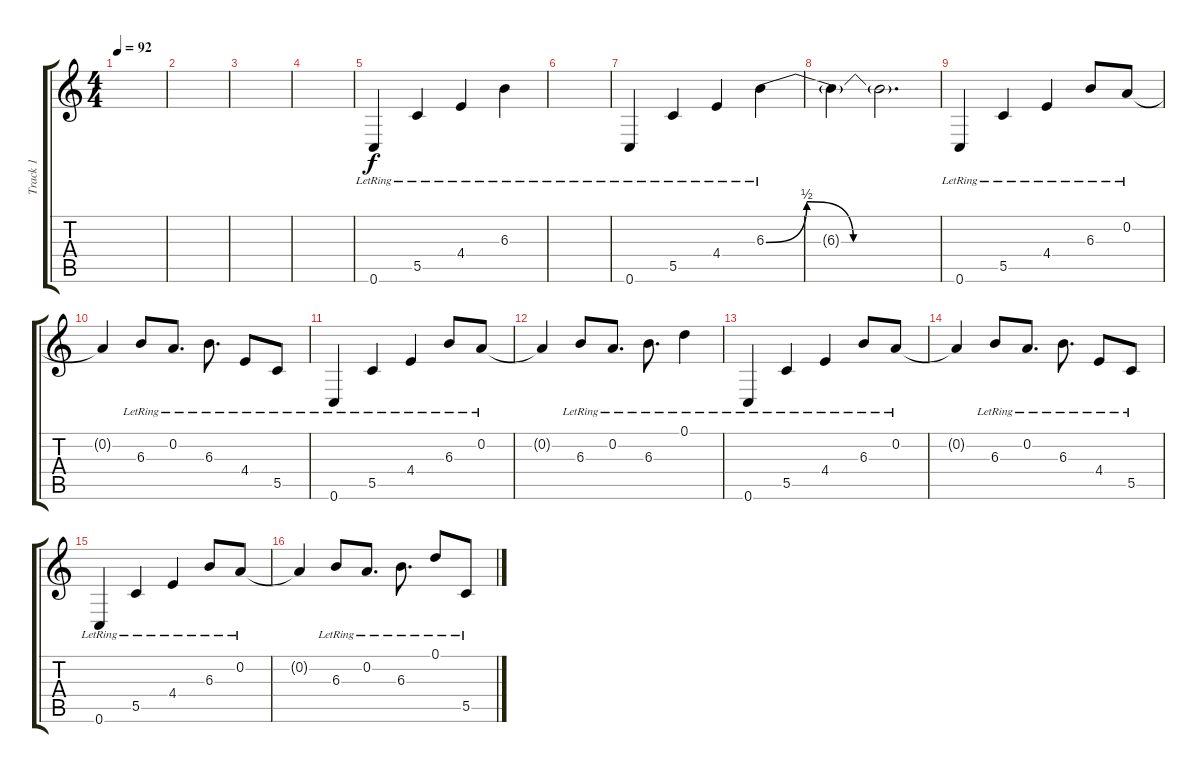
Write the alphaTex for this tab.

\track ("Track 1" "Track 1") {instrument electricguitarjazz}
\staff {score tabs}
\tuning (D4 A3 F3 C3 G2 C2) {hide}
\ts (4 4)
\tempo 92
\clef g2
\ks c
|
|
|
|
0.6{lr}.4{dy f} 5.5{lr}.4 4.4{lr}.4 6.3{lr}.4 |
|
0.6{lr}.4 5.5{lr}.4 4.4{lr}.4 6.3{be (custom 0 0 14 2 30 0 60 0) lr}.4 |
6.3{t}.4 6.3{t}.2{d} |
0.6{lr}.4 5.5{lr}.4 4.4{lr}.4 6.3{lr}.8 0.2{lr}.8 |
0.2{t}.4 6.3{lr}.8 0.2{lr}.8{d} 6.3{lr}.8{d} 4.4{lr}.8 5.5{lr}.8 |
0.6{lr}.4 5.5{lr}.4 4.4{lr}.4 6.3{lr}.8 0.2{lr}.8 |
0.2{t}.4 6.3{lr}.8 0.2{lr}.8{d} 6.3{lr}.8{d} 0.1{lr}.4 |
0.6{lr}.4 5.5{lr}.4 4.4{lr}.4 6.3{lr}.8 0.2{lr}.8 |
0.2{t}.4 6.3{lr}.8 0.2{lr}.8{d} 6.3{lr}.8{d} 4.4{lr}.8 5.5{lr}.8 |
0.6{lr}.4 5.5{lr}.4 4.4{lr}.4 6.3{lr}.8 0.2{lr}.8 |
0.2{t}.4 6.3{lr}.8 0.2{lr}.8{d} 6.3{lr}.8{d} 0.1{lr}.8 5.5{lr}.8
